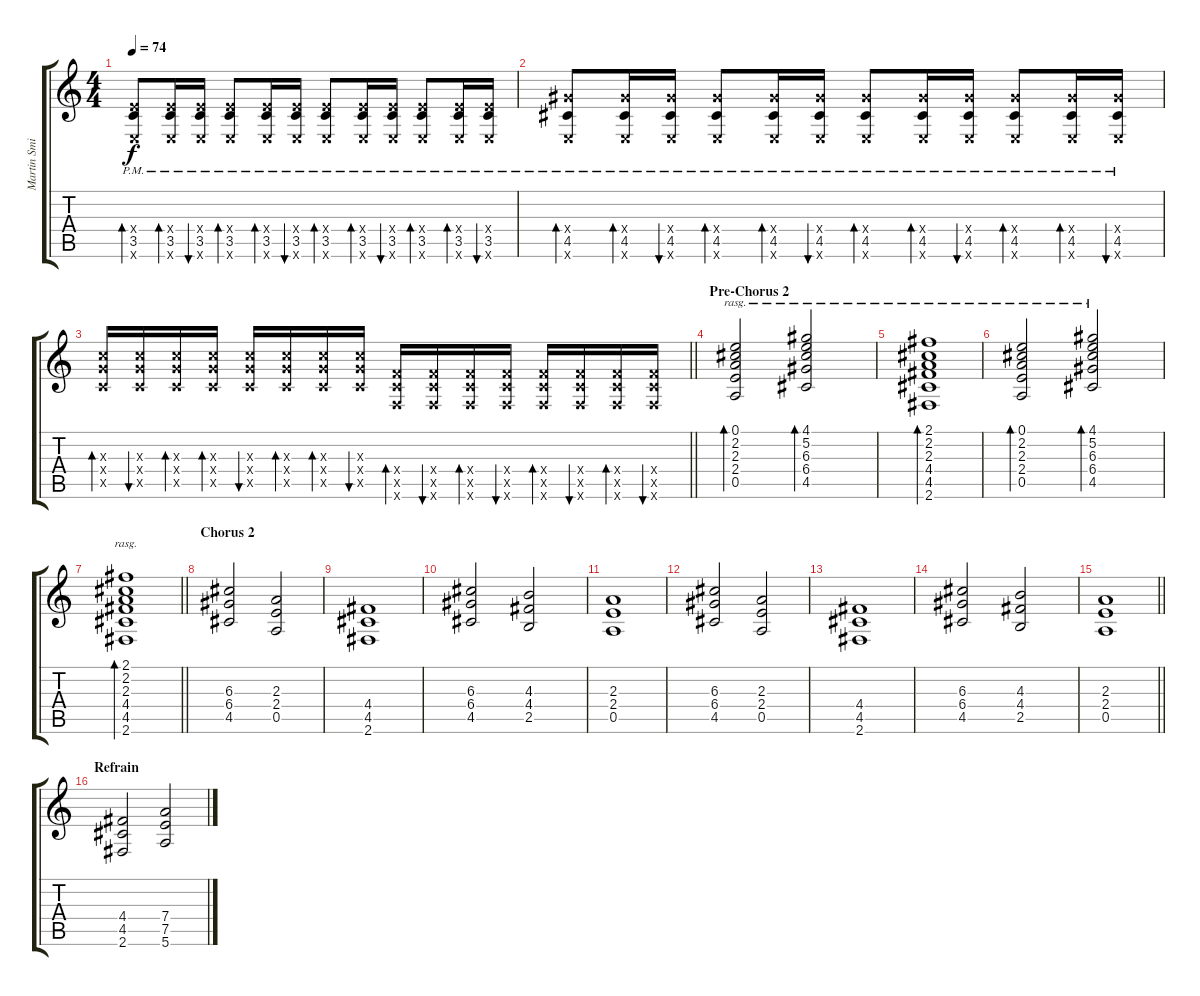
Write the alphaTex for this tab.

\track ("Martin Smith" "Martin Smi") {instrument acousticguitarsteel}
\staff {score tabs}
\tuning (E4 B3 G3 D3 A2 E2) {hide}
\ts (4 4)
\tempo 74
\clef g2
\ks c
(2.4{x} 3.5{pm} 0.6{x}).8{bd 60 dy f} (2.4{x} 3.5{pm} 0.6{x}).16{bd 60} (2.4{x} 3.5{pm} 0.6{x}).16{bu 60} (2.4{x} 3.5{pm} 0.6{x}).8{bd 60} (2.4{x} 3.5{pm} 0.6{x}).16{bd 60} (2.4{x} 3.5{pm} 0.6{x}).16{bu 60} (2.4{x} 3.5{pm} 0.6{x}).8{bd 60} (2.4{x} 3.5{pm} 0.6{x}).16{bd 60} (2.4{x} 3.5{pm} 0.6{x}).16{bu 60} (2.4{x} 3.5{pm} 0.6{x}).8{bd 60} (2.4{x} 3.5{pm} 0.6{x}).16{bd 60} (2.4{x} 3.5{pm} 0.6{x}).16{bu 60} |
(6.4{x} 4.5{pm} 0.6{x}).8{bd 60} (6.4{x} 4.5{pm} 0.6{x}).16{bd 60} (6.4{x} 4.5{pm} 0.6{x}).16{bu 60} (6.4{x} 4.5{pm} 0.6{x}).8{bd 60} (6.4{x} 4.5{pm} 0.6{x}).16{bd 60} (6.4{x} 4.5{pm} 0.6{x}).16{bu 60} (6.4{x} 4.5{pm} 0.6{x}).8{bd 60} (6.4{x} 4.5{pm} 0.6{x}).16{bd 60} (6.4{x} 4.5{pm} 0.6{x}).16{bu 60} (6.4{x} 4.5{pm} 0.6{x}).8{bd 60} (6.4{x} 4.5{pm} 0.6{x}).16{bd 60} (6.4{x} 4.5{pm} 0.6{x}).16{bu 60} |
\barLineRight lightlight
(5.3{x} 5.4{x} 3.5{x}).16{bd 60} (5.3{x} 5.4{x} 3.5{x}).16{bu 60} (5.3{x} 5.4{x} 3.5{x}).16{bd 60} (5.3{x} 5.4{x} 3.5{x}).16{bd 60} (5.3{x} 5.4{x} 3.5{x}).16{bu 60} (5.3{x} 5.4{x} 3.5{x}).16{bd 60} (5.3{x} 5.4{x} 3.5{x}).16{bd 60} (5.3{x} 5.4{x} 3.5{x}).16{bu 60} (3.4{x} 3.5{x} 1.6{x}).16{bd 60} (3.4{x} 3.5{x} 1.6{x}).16{bu 60} (3.4{x} 3.5{x} 1.6{x}).16{bd 60} (3.4{x} 3.5{x} 1.6{x}).16{bu 60} (3.4{x} 3.5{x} 1.6{x}).16{bd 60} (3.4{x} 3.5{x} 1.6{x}).16{bu 60} (3.4{x} 3.5{x} 1.6{x}).16{bd 60} (3.4{x} 3.5{x} 1.6{x}).16{bu 60} |
\section ("" "Pre-Chorus 2")
(0.1 2.2 2.3 2.4 0.5).2{bd 60 rasg ii} (4.1 5.2 6.3 6.4 4.5).2{bd 60 rasg ii} |
(2.1 2.2 2.3 4.4 4.5 2.6).1{bd 60 rasg ii} |
(0.1 2.2 2.3 2.4 0.5).2{bd 60 rasg ii} (4.1 5.2 6.3 6.4 4.5).2{bd 60 rasg ii} |
\barLineRight lightlight
(2.1 2.2 2.3 4.4 4.5 2.6).1{bd 60 rasg ii} |
\section ("" "Chorus 2")
(6.3 6.4 4.5).2{instrument distortionguitar} (2.3 2.4 0.5).2 |
(4.4 4.5 2.6).1 |
(6.3 6.4 4.5).2 (4.3 4.4 2.5).2 |
(2.3 2.4 0.5).1 |
(6.3 6.4 4.5).2 (2.3 2.4 0.5).2 |
(4.4 4.5 2.6).1 |
(6.3 6.4 4.5).2 (4.3 4.4 2.5).2 |
\barLineRight lightlight
(2.3 2.4 0.5).1 |
\section ("" "Refrain")
(4.4 4.5 2.6).2{volume 9} (7.4 7.5 5.6).2
